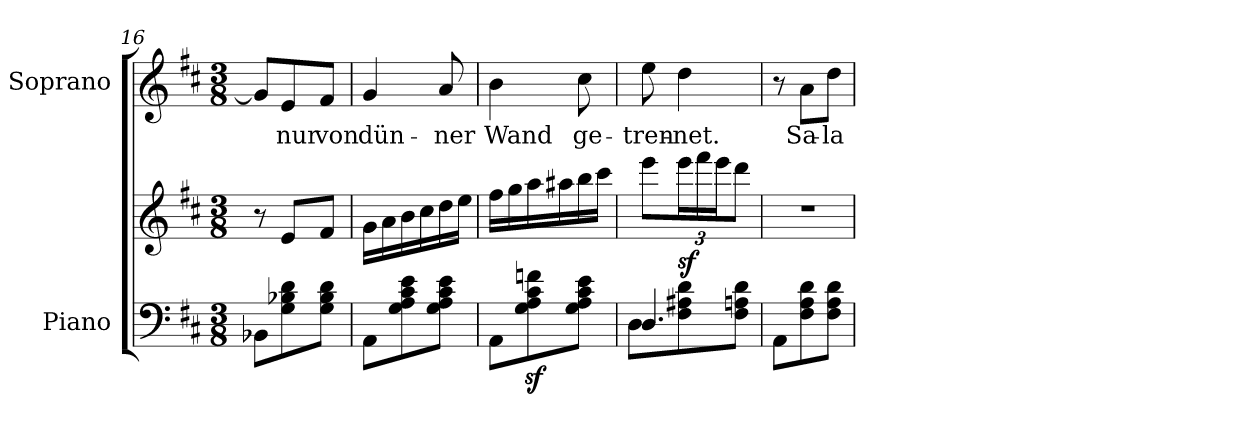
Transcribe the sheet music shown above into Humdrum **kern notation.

**kern	**kern	**dynam	**kern	**text
*part2	*part2	*part2	*part1	*part1
*staff3	*staff2	*staff2/3	*staff1	*staff1
*I"Piano	*	*	*I"Soprano	*
*I'Pno	*	*	*I'S.	*
*clefF4	*clefG2	*	*clefG2	*
*k[f#c#]	*k[f#c#]	*	*k[f#c#]	*
*D:	*D:	*	*D:	*
*M3/8	*M3/8	*	*M3/8	*
=16	=16	=16	=16	=16
8BB-X\L	8r	.	8g/L]	.
!	!	!	!	!LO:LY:b
8d\ 8B-X\ 8G\	8e/L	.	8e/	nur
!	!	!	!	!LO:LY:b
8d\ 8B-\ 8G\J	8f#/J	.	8f#/J	von
=17	=17	=17	=17	=17
!	!	!	!	!LO:LY:b
8AA\L	16g\LL	.	4g/	dün-
.	16a\	.	.	.
8e\ 8c#\ 8A\ 8G\	16b\	.	.	.
.	16cc#\	.	.	.
!	!	!	!	!LO:LY:b
8e\ 8c#\ 8A\ 8G\J	16dd\	.	8a/	-ner
.	16ee\JJ	.	.	.
=18	=18	=18	=18	=18
!	!	!	!	!LO:LY:b
8AA\L	16ff#\LL	.	4b\	Wand
.	16gg\	.	.	.
8fn\z> 8c#\z> 8A\z> 8G\z>	16aa\	.	.	.
.	16aa#X\	.	.	.
!	!	!	!	!LO:LY:b
8e\ 8c#\ 8A\ 8G\J	16bb\	.	8cc#\	ge-
.	16ccc#\JJ	.	.	.
=19	=19	=19	=19	=19
*^	*	*	*	*
!	!	!	!	!	!LO:LY:b
4.D/	8D\L	8eee\L	.	8ee\	-tren-
!	!	!	!LO:DY:a=2	!	!LO:LY:b
.	8d\ 8A#X\ 8F#\	24eee\L	sf	4dd\	-net.
.	.	24fff#\	.	.	.
.	.	24eee\J	.	.	.
.	8d\ 8An\ 8F#\J	8ddd\J	.	.	.
*v	*v	*	*	*	*
!!LO:PB:g=z
=20	=20	=20	=20	=20
8AA\L	4.r	.	8r	.
!	!	!	!	!LO:LY:b
8d\ 8A\ 8F#\	.	.	8a\L	Sa-
!	!	!	!	!LO:LY:b
8d\ 8A\ 8F#\J	.	.	8dd\J	-la-
=	=	=	=	=
*-	*-	*-	*-	*-
